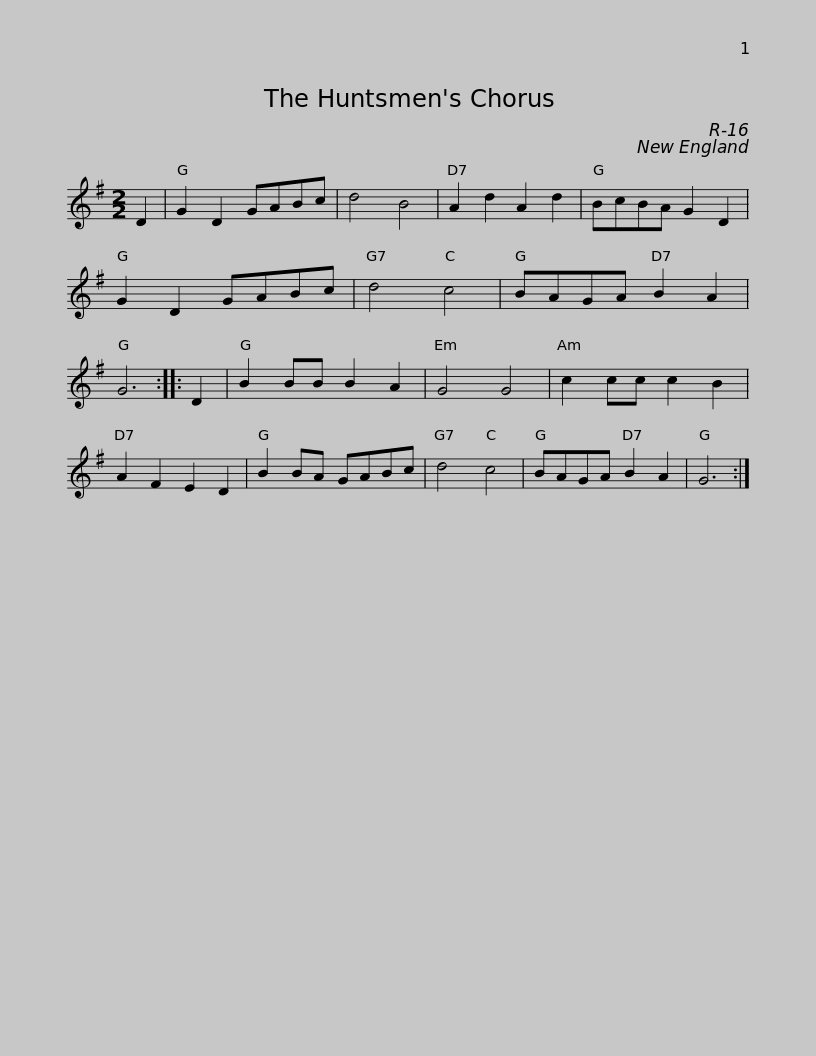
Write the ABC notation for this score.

X:1
L:1/8
M:2/2
I:linebreak $
K:G
V:1 treble
V:1
 D2 | G2 D2 GABc | d4 B4 | A2 d2 A2 d2 | BcBA G2 D2 | %5
 G2 D2 GABc | d4 c4 | BAGA B2 A2 | G6 :: D2 |$ %10
 B2 BB B2 A2 | G4 G4 | c2 cc c2 B2 | A2 F2 E2 D2 | B2 BA GABc | %15
 d4 c4 | BAGA B2 A2 | G6 :| %18
